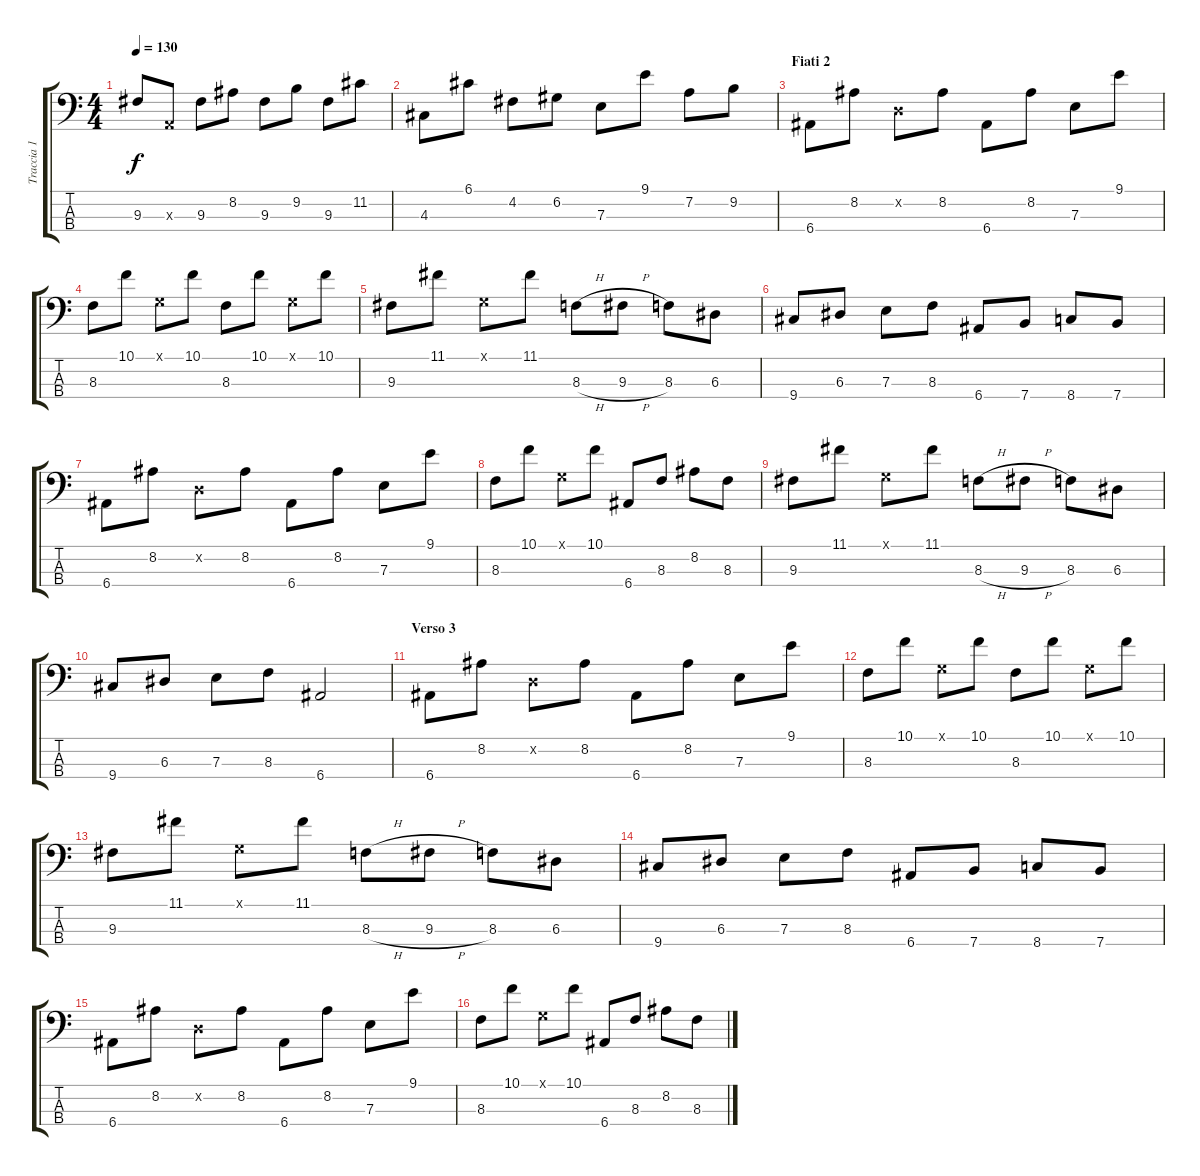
\track ("Traccia 1" "Traccia 1") {instrument electricbassfinger}
\staff {score tabs}
\tuning (G2 D2 A1 E1) {hide}
\ts (4 4)
\tempo 130
\clef f4
\ks c
9.3.8{dy f} 0.3{x}.8 9.3.8 8.2.8 9.3.8 9.2.8 9.3.8 11.2.8 |
4.3.8 6.1.8 4.2.8 6.2.8 7.3.8 9.1.8 7.2.8 9.2.8 |
\section ("" "Fiati 2")
6.4.8{volume 11} 8.2.8 0.2{x}.8 8.2.8 6.4.8 8.2.8 7.3.8 9.1.8 |
8.3.8 10.1.8 0.1{x}.8 10.1.8 8.3.8 10.1.8 0.1{x}.8 10.1.8 |
9.3.8 11.1.8 0.1{x}.8 11.1.8 8.3{h}.8 9.3{h}.8 8.3.8 6.3.8 |
9.4.8 6.3.8 7.3.8 8.3.8 6.4.8 7.4.8 8.4.8 7.4.8 |
6.4.8 8.2.8 0.2{x}.8 8.2.8 6.4.8 8.2.8 7.3.8 9.1.8 |
8.3.8 10.1.8 0.1{x}.8 10.1.8 6.4.8 8.3.8 8.2.8 8.3.8 |
9.3.8 11.1.8 0.1{x}.8 11.1.8 8.3{h}.8 9.3{h}.8 8.3.8 6.3.8 |
9.4.8 6.3.8 7.3.8 8.3.8 6.4.2 |
\section ("" "Verso 3")
6.4.8{instrument electricbassfinger} 8.2.8 0.2{x}.8 8.2.8 6.4.8 8.2.8 7.3.8 9.1.8 |
8.3.8 10.1.8 0.1{x}.8 10.1.8 8.3.8 10.1.8 0.1{x}.8 10.1.8 |
9.3.8 11.1.8 0.1{x}.8 11.1.8 8.3{h}.8 9.3{h}.8 8.3.8 6.3.8 |
9.4.8 6.3.8 7.3.8 8.3.8 6.4.8 7.4.8 8.4.8 7.4.8 |
6.4.8 8.2.8 0.2{x}.8 8.2.8 6.4.8 8.2.8 7.3.8 9.1.8 |
8.3.8 10.1.8 0.1{x}.8 10.1.8 6.4.8 8.3.8 8.2.8 8.3.8
